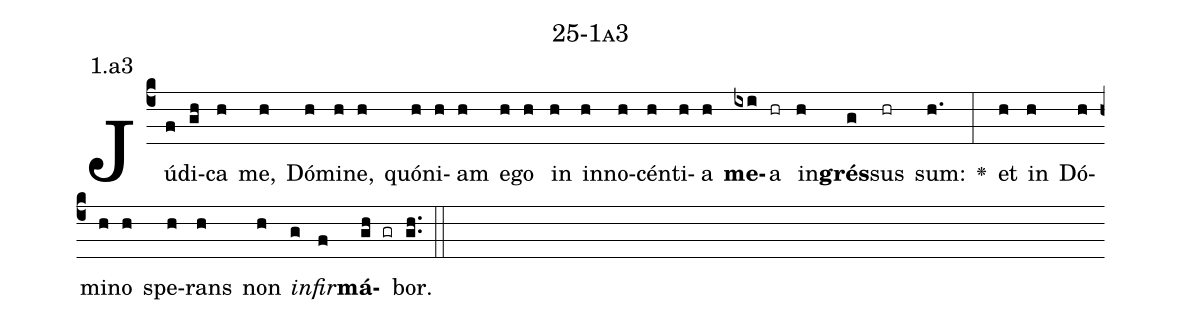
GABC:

name: 25-1a3;
annotation: 1.a3;
%%
(c4)Jú(f)di(gh)ca(h) me,(h) Dó(h)mi(h)ne,(h) quón(h)i(h)am(h) e(h)go(h) in(h) in(h)no(h)cén(h)ti(h)a(h) <b>me</b>(ixi)a(hr) in(h)<b>grés</b>(g)sus(hr) sum:(h.) <v>\greheightstar</v>(:) et(h) in(h) Dó(h)mi(h)no(h) spe(h)rans(h) non(h) <i>in</i>(g)<i>fir</i>(f)<b>má</b>(gh gr)bor.(gh..) (::)


%E(h) u(h) o(g) u(f) a(gh) e.(gh..) (::)
